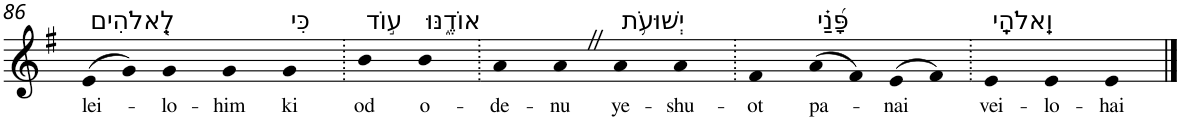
**kern	**text
*part1	*part1
*staff1	*staff1
*I"Piano	*
*I'Pno	*
!!LO:PB:g=z
*clefG2	*
*k[f#]	*
*G:	*
=86	=86
!LO:TX:a:t=לֵֽ֭אלֹהִים	!
!	!LO:LY:b
(>8e	lei-
8g)	.
!	!LO:LY:b
4g	-lo-
!	!LO:LY:b
4g	-him
!LO:TX:a:t=כִּי	!
!	!LO:LY:b
4g	ki
=87.	=87.
!LO:TX:a:t=ע֣וֹד	!
!	!LO:LY:b
4b	od
!LO:TX:a:t=אוֹדֶ֑נּוּ	!
!	!LO:LY:b
4b	o-
=88.	=88.
!	!LO:LY:b
4a	-de-
!	!LO:LY:b
4aZ	-nu
!LO:TX:a:t=יְשׁוּעֹ֥ת	!
!	!LO:LY:b
4a	ye-
!	!LO:LY:b
4a	-shu-
=89.	=89.
!	!LO:LY:b
4f#	-ot
!LO:TX:a:t=פָּ֝נַ֗י	!
!	!LO:LY:b
(>8a	pa-
8f#)	.
!	!LO:LY:b
(>8e	-nai
8f#)	.
=90.	=90.
!LO:TX:a:t=וֵֽאלֹהָֽי	!
!	!LO:LY:b
4e	vei-
!	!LO:LY:b
4e	-lo-
!	!LO:LY:b
4e	-hai
==	==
*-	*-
